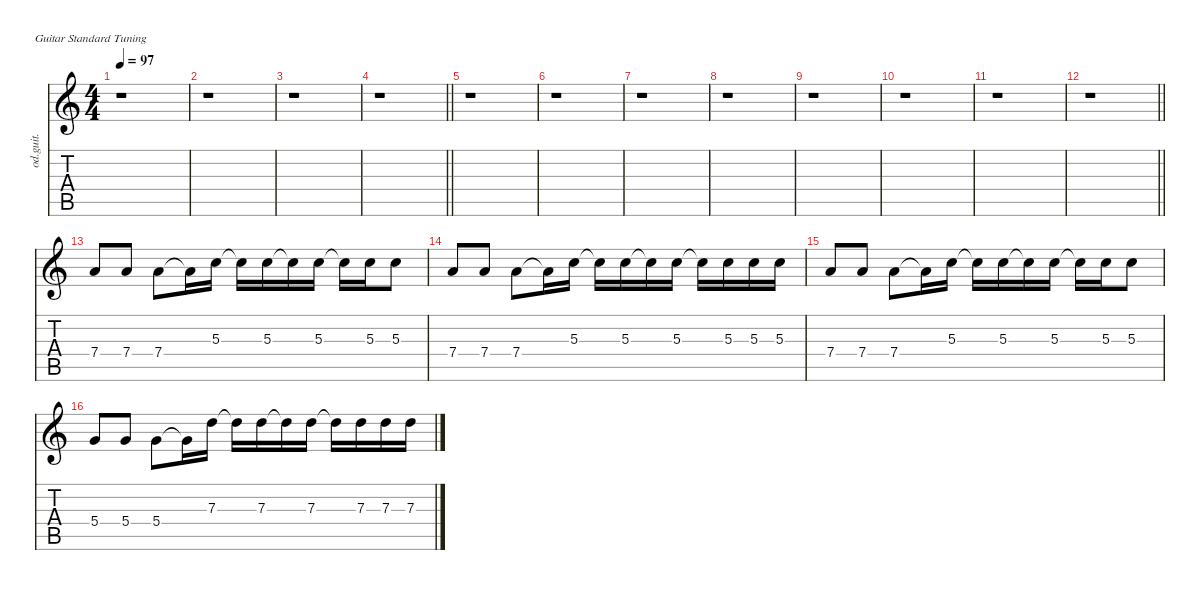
\defaultSystemsLayout 4
\hideDynamics
\bracketExtendMode nobrackets
\track ("Overdriven Guitar" "od.guit.") {instrument overdrivenguitar}
\staff {score tabs}
\tuning (E4 B3 G3 D3 A2 E2)
\ts (4 4)
\tempo 97
\clef g2
\ks c
r.1{dy mf instrument overdrivenguitar beam Down} |
r.1{beam Down} |
r.1{beam Down} |
\barLineRight lightlight
r.1{beam Down} |
r.1{beam Down} |
r.1{beam Down} |
r.1{beam Down} |
r.1{beam Down} |
r.1{beam Down} |
r.1{beam Down} |
r.1{beam Down} |
\barLineRight lightlight
r.1{beam Down} |
7.4.8{beam Up} 7.4.8{beam Up} 7.4.8{beam Down} 7.4{t}.16{beam Down} 5.3.16{beam Down} 5.3{t}.16{beam Down} 5.3.16{beam Down} 5.3{t}.16{beam Down} 5.3.16{beam Down} 5.3{t}.16{beam Down} 5.3.16{beam Down} 5.3.8{beam Down} |
7.4.8{beam Up} 7.4.8{beam Up} 7.4.8{beam Down} 7.4{t}.16{beam Down} 5.3.16{beam Down} 5.3{t}.16{beam Down} 5.3.16{beam Down} 5.3{t}.16{beam Down} 5.3.16{beam Down} 5.3{t}.16{beam Down} 5.3.16{beam Down} 5.3.16{beam Down} 5.3.16{beam Down} |
7.4.8{beam Up} 7.4.8{beam Up} 7.4.8{beam Down} 7.4{t}.16{beam Down} 5.3.16{beam Down} 5.3{t}.16{beam Down} 5.3.16{beam Down} 5.3{t}.16{beam Down} 5.3.16{beam Down} 5.3{t}.16{beam Down} 5.3.16{beam Down} 5.3.8{beam Down} |
5.4.8{beam Up} 5.4.8{beam Up} 5.4.8{beam Down} 5.4{t}.16{beam Down} 7.3.16{beam Down} 7.3{t}.16{beam Down} 7.3.16{beam Down} 7.3{t}.16{beam Down} 7.3.16{beam Down} 7.3{t}.16{beam Down} 7.3.16{beam Down} 7.3.16{beam Down} 7.3.16{beam Down}
